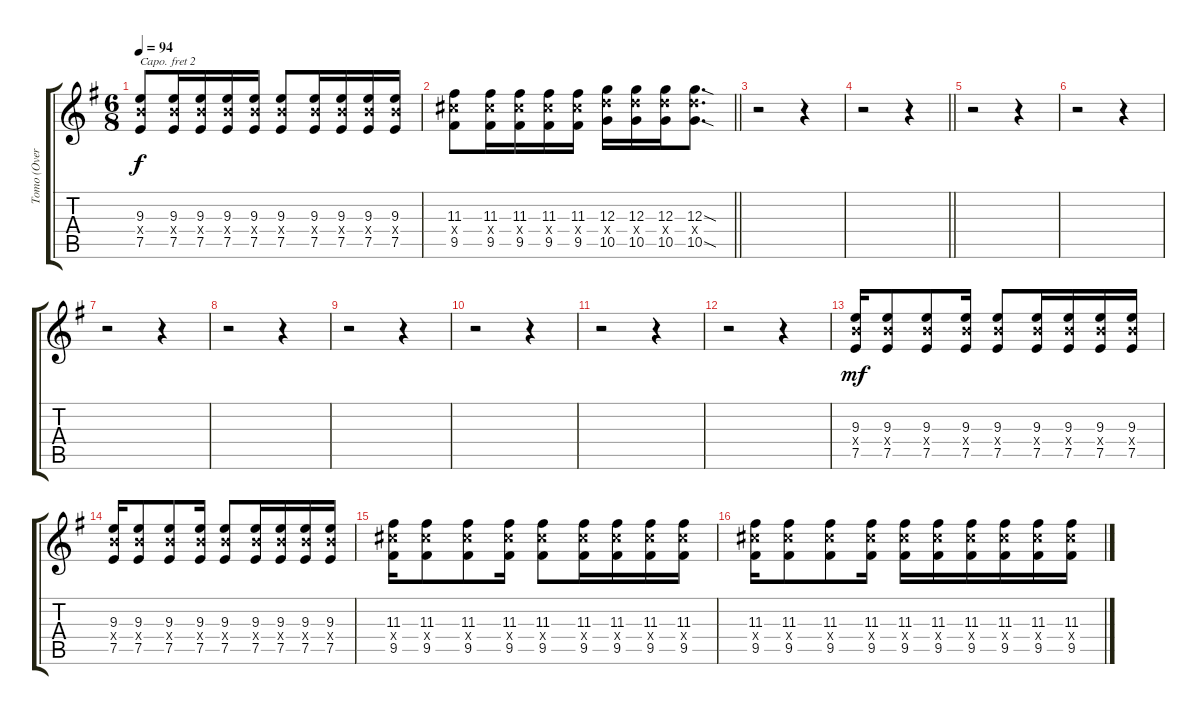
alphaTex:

\track ("Tomo (Overdub) - Dist" "Tomo (Over") {instrument distortionguitar}
\staff {score tabs}
\capo 2
\tuning (D4 A3 F3 C3 G2 D2) {hide}
\ts (6 8)
\tempo 94
\clef g2
\ks g
(9.3 9.4{x} 7.5).8{dy f} (9.3 9.4{x} 7.5).16 (9.3 9.4{x} 7.5).16 (9.3 9.4{x} 7.5).16 (9.3 9.4{x} 7.5).16 (9.3 9.4{x} 7.5).8 (9.3 9.4{x} 7.5).16 (9.3 9.4{x} 7.5).16 (9.3 9.4{x} 7.5).16 (9.3 9.4{x} 7.5).16 |
\barLineRight lightlight
(11.3 11.4{x} 9.5).8 (11.3 11.4{x} 9.5).16 (11.3 11.4{x} 9.5).16 (11.3 11.4{x} 9.5).16 (11.3 11.4{x} 9.5).16 (12.3 12.4{x} 10.5).16 (12.3 12.4{x} 10.5).16 (12.3 12.4{x} 10.5).16 (12.3{sod} 12.4{x} 10.5{sod}).8{d} |
r.2 r.4 |
\barLineRight lightlight
r.2 r.4 |
r.2 r.4 |
r.2 r.4 |
r.2 r.4 |
r.2 r.4 |
r.2 r.4 |
r.2 r.4 |
r.2 r.4 |
r.2 r.4 |
(9.3 9.4{x} 7.5).16{dy mf} (9.3 9.4{x} 7.5).8 (9.3 9.4{x} 7.5).8 (9.3 9.4{x} 7.5).16 (9.3 9.4{x} 7.5).8 (9.3 9.4{x} 7.5).16 (9.3 9.4{x} 7.5).16 (9.3 9.4{x} 7.5).16 (9.3 9.4{x} 7.5).16 |
(9.3 9.4{x} 7.5).16 (9.3 9.4{x} 7.5).8 (9.3 9.4{x} 7.5).8 (9.3 9.4{x} 7.5).16 (9.3 9.4{x} 7.5).8 (9.3 9.4{x} 7.5).16 (9.3 9.4{x} 7.5).16 (9.3 9.4{x} 7.5).16 (9.3 9.4{x} 7.5).16 |
(11.3 11.4{x} 9.5).16 (11.3 11.4{x} 9.5).8 (11.3 11.4{x} 9.5).8 (11.3 11.4{x} 9.5).16 (11.3 11.4{x} 9.5).8 (11.3 11.4{x} 9.5).16 (11.3 11.4{x} 9.5).16 (11.3 11.4{x} 9.5).16 (11.3 11.4{x} 9.5).16 |
(11.3 11.4{x} 9.5).16 (11.3 11.4{x} 9.5).8 (11.3 11.4{x} 9.5).8 (11.3 11.4{x} 9.5).16 (11.3 11.4{x} 9.5).16 (11.3 11.4{x} 9.5).16 (11.3 11.4{x} 9.5).16 (11.3 11.4{x} 9.5).16 (11.3 11.4{x} 9.5).16 (11.3 11.4{x} 9.5).16
